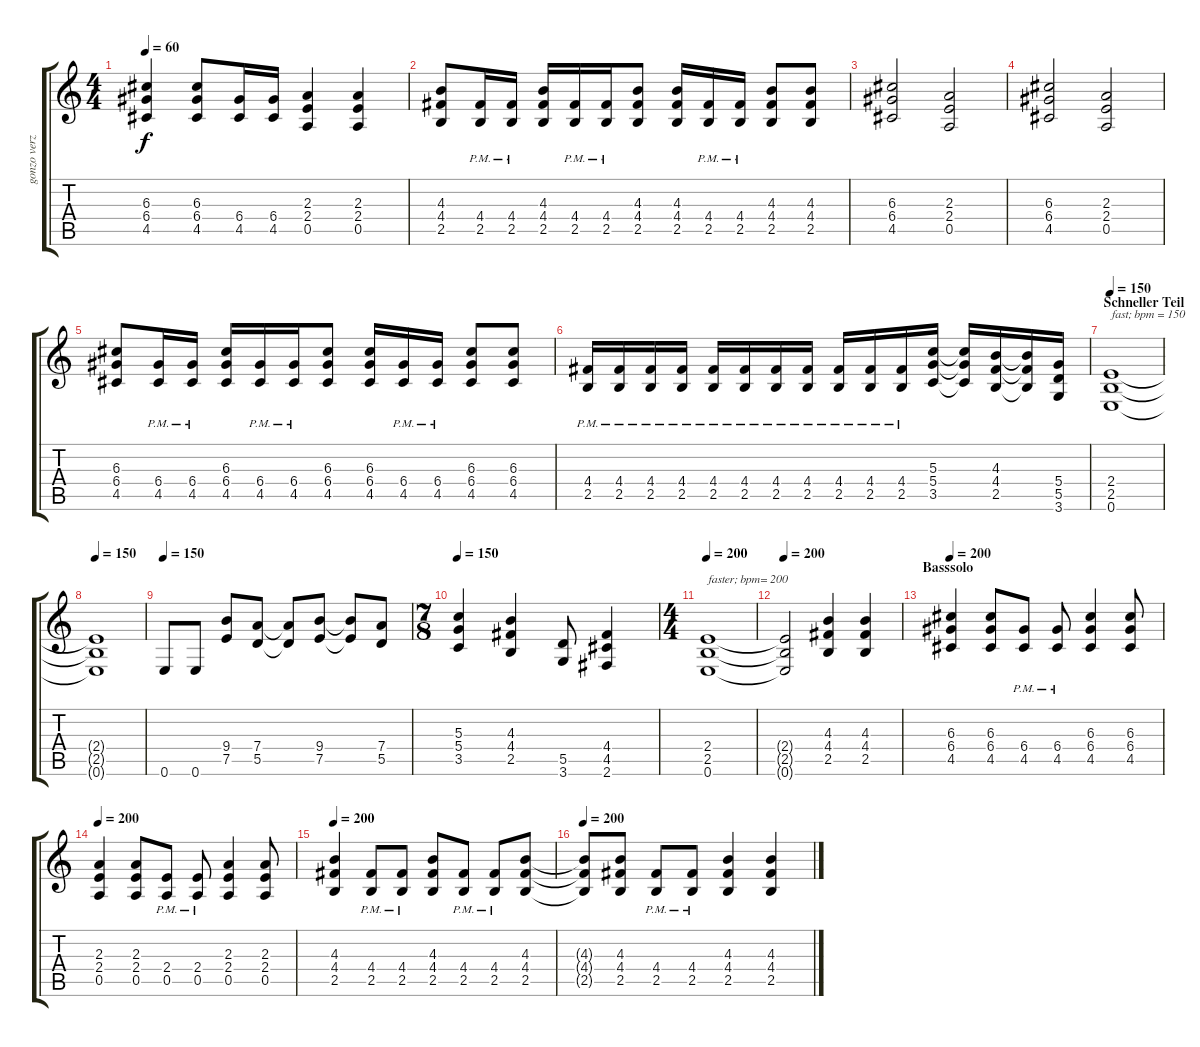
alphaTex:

\track ("gonzo verzerrt" "gonzo verz") {instrument distortionguitar}
\staff {score tabs}
\tuning (E4 B3 G3 D3 A2 E2) {hide}
\ts (4 4)
\tempo 60
\clef g2
\ks c
(6.3 6.4 4.5).4{dy f} (6.3 6.4 4.5).8 (6.4 4.5).16 (6.4 4.5).16 (2.3 2.4 0.5).4 (2.3 2.4 0.5).4 |
(4.3 4.4 2.5).8 (4.4{pm} 2.5{pm}).16 (4.4{pm} 2.5{pm}).16 (4.3 4.4 2.5).16 (4.4{pm} 2.5{pm}).16 (4.4{pm} 2.5{pm}).16 (4.3 4.4 2.5).8 (4.3 4.4 2.5).16 (4.4{pm} 2.5{pm}).16 (4.4{pm} 2.5{pm}).16 (4.3 4.4 2.5).8 (4.3 4.4 2.5).8 |
(6.3 6.4 4.5).2 (2.3 2.4 0.5).2 |
(6.3 6.4 4.5).2 (2.3 2.4 0.5).2 |
(6.3 6.4 4.5).8 (6.4{pm} 4.5{pm}).16 (6.4{pm} 4.5{pm}).16 (6.3 6.4 4.5).16 (6.4{pm} 4.5{pm}).16 (6.4{pm} 4.5{pm}).16 (6.3 6.4 4.5).8 (6.3 6.4 4.5).16 (6.4{pm} 4.5{pm}).16 (6.4{pm} 4.5{pm}).16 (6.3 6.4 4.5).8 (6.3 6.4 4.5).8 |
(4.4{pm} 2.5{pm}).16 (4.4{pm} 2.5{pm}).16 (4.4{pm} 2.5{pm}).16 (4.4{pm} 2.5{pm}).16 (4.4{pm} 2.5{pm}).16 (4.4{pm} 2.5{pm}).16 (4.4{pm} 2.5{pm}).16 (4.4{pm} 2.5{pm}).16 (4.4{pm} 2.5{pm}).16 (4.4{pm} 2.5{pm}).16 (4.4{pm} 2.5{pm}).16 (5.3 5.4 3.5).16 (5.3{t} 5.4{t} 3.5{t}).16 (4.3 4.4 2.5).16 (4.3{t} 4.4{t} 2.5{t}).16 (5.4 5.5 3.6).16 |
\section ("" "Schneller Teil")
\tempo 150
(2.4 2.5 0.6).1{txt "fast; bpm = 150"} |
\tempo 150
(2.4{t} 2.5{t} 0.6{t}).1 |
\tempo 150
0.6.8 0.6.8 (9.4 7.5).8 (7.4 5.5).8 (7.4{t} 5.5{t}).8 (9.4 7.5).8 (9.4{t} 7.5{t}).8 (7.4 5.5).8 |
\ts (7 8)
\tempo 150
(5.3 5.4 3.5).4 (4.3 4.4 2.5).4 (5.5 3.6).8 (4.4 4.5 2.6).4 |
\ts (4 4)
\tempo 200
(2.4 2.5 0.6).1{txt "faster; bpm= 200"} |
\tempo 200
(2.4{t} 2.5{t} 0.6{t}).2 (4.3 4.4 2.5).4 (4.3 4.4 2.5).4 |
\section ("" "Basssolo")
\tempo 200
(6.3 6.4 4.5).4 (6.3 6.4 4.5).8 (6.4{pm} 4.5{pm}).8 (6.4{pm} 4.5{pm}).8 (6.3 6.4 4.5).4 (6.3 6.4 4.5).8 |
\tempo 200
(2.3 2.4 0.5).4 (2.3 2.4 0.5).8 (2.4{pm} 0.5{pm}).8 (2.4{pm} 0.5{pm}).8 (2.3 2.4 0.5).4 (2.3 2.4 0.5).8 |
\tempo 200
(4.3 4.4 2.5).4 (4.4{pm} 2.5{pm}).8 (4.4{pm} 2.5{pm}).8 (4.3 4.4 2.5).8 (4.4{pm} 2.5{pm}).8 (4.4{pm} 2.5{pm}).8 (4.3 4.4 2.5).8 |
\tempo 200
(4.3{t} 4.4{t} 2.5{t}).8 (4.3 4.4 2.5).8 (4.4{pm} 2.5{pm}).8 (4.4{pm} 2.5{pm}).8 (4.3 4.4 2.5).4 (4.3 4.4 2.5).4
